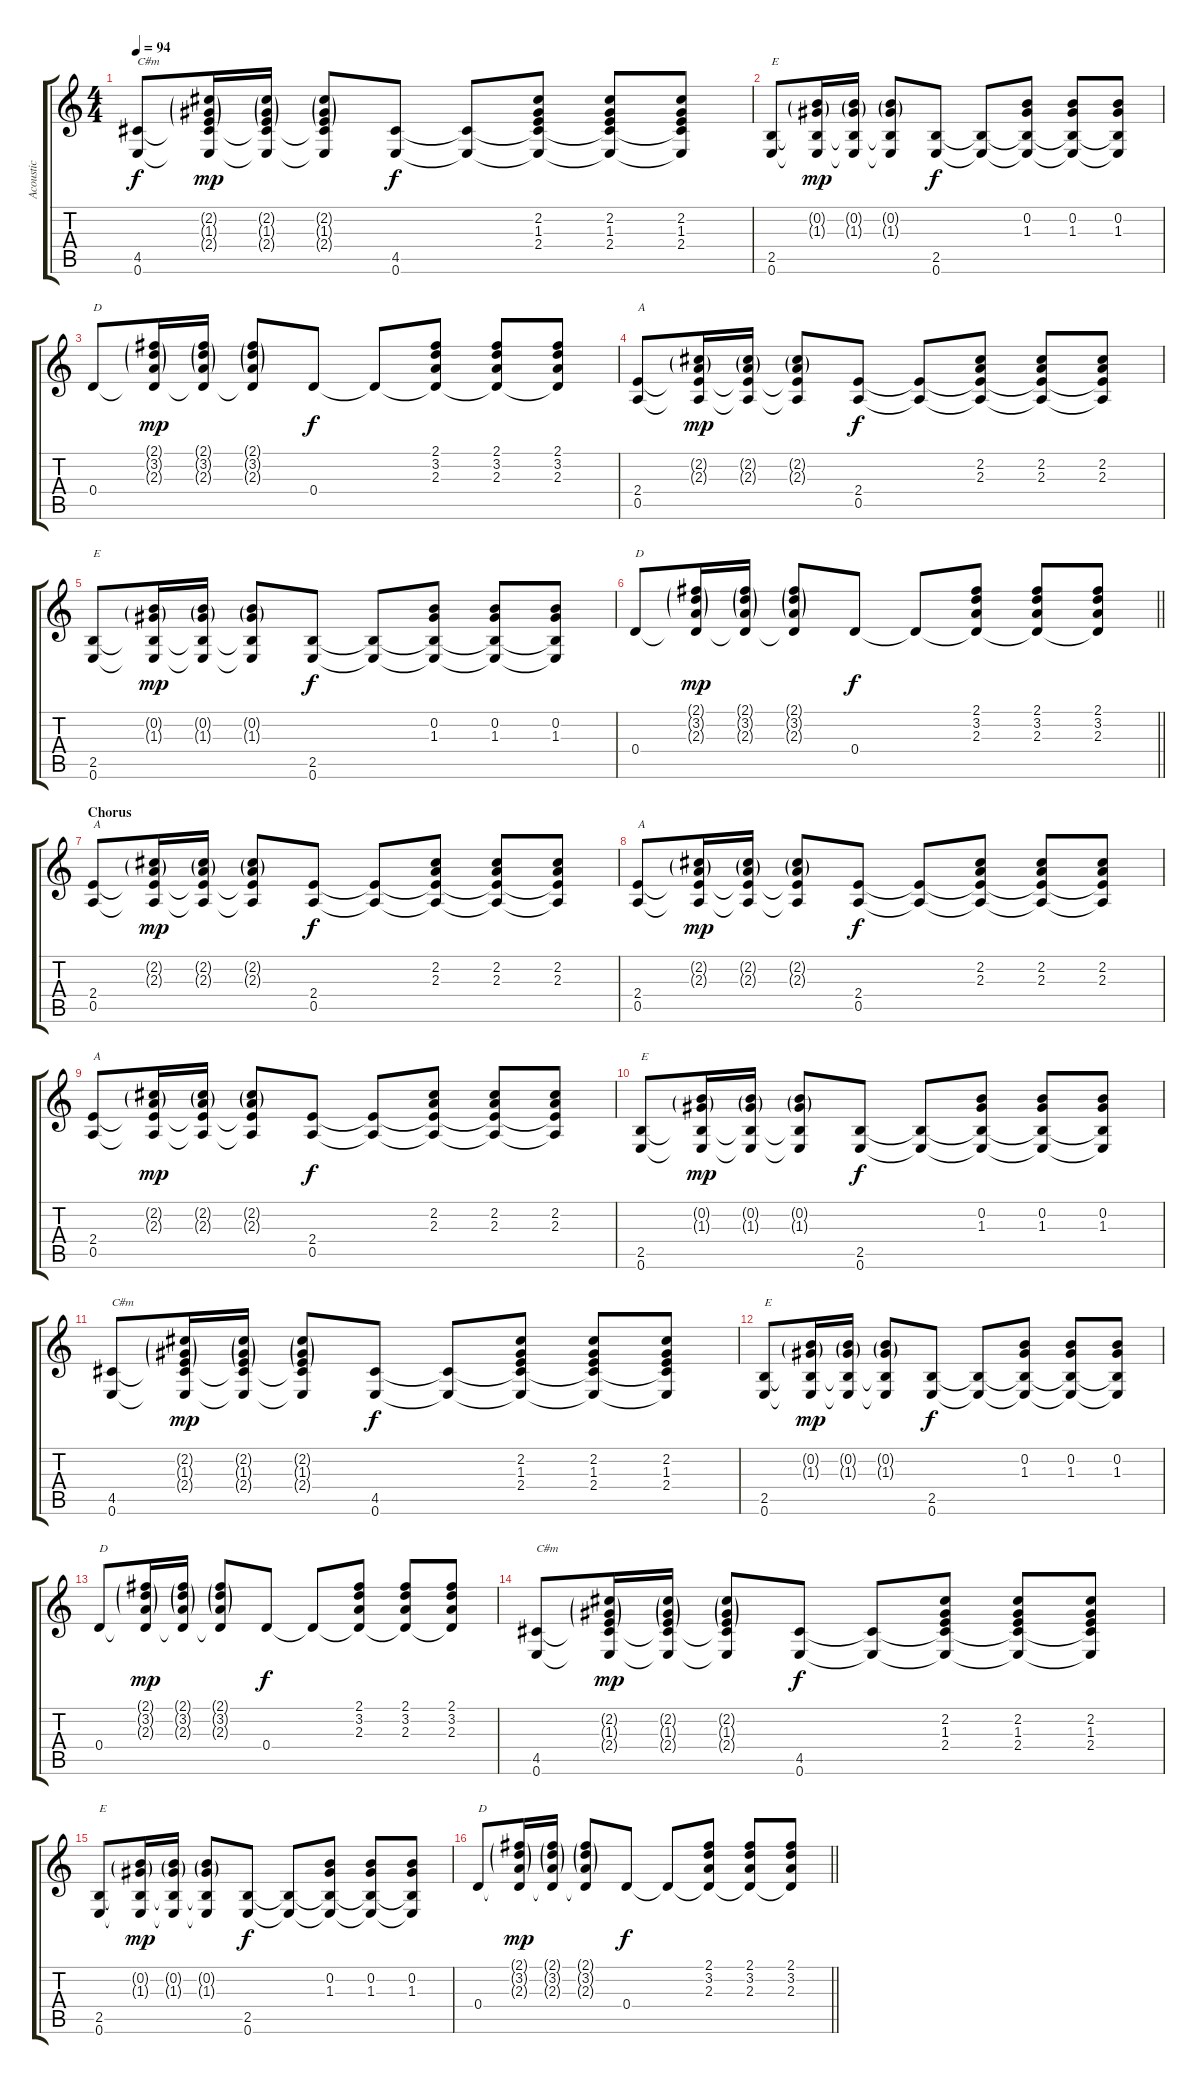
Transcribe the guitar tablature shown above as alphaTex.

\track ("Acoustic" "Acoustic") {instrument acousticguitarsteel}
\staff {score tabs}
\tuning (E4 B3 G3 D3 A2 E2) {hide}
\ts (4 4)
\tempo 94
\clef g2
\ks c
(4.5 0.6).8{txt "C#m" dy f} (2.2{g} 1.3{g} 2.4{g} 4.5{t} 0.6{t}).16{dy mp} (2.2{g} 1.3{g} 2.4{g} 4.5{t} 0.6{t}).16 (2.2{g} 1.3{g} 2.4{g} 4.5{t} 0.6{t}).8 (4.5 0.6).8{dy f} (4.5{t} 0.6{t}).8 (2.2 1.3 2.4 4.5{t} 0.6{t}).8 (2.2 1.3 2.4 4.5{t} 0.6{t}).8 (2.2 1.3 2.4 4.5{t} 0.6{t}).8 |
(2.5 0.6).8{txt "E"} (0.2{g} 1.3{g} 2.5{t} 0.6{t}).16{dy mp} (0.2{g} 1.3{g} 2.5{t} 0.6{t}).16 (0.2{g} 1.3{g} 2.5{t} 0.6{t}).8 (2.5 0.6).8{dy f} (2.5{t} 0.6{t}).8 (0.2 1.3 2.5{t} 0.6{t}).8 (0.2 1.3 2.5{t} 0.6{t}).8 (0.2 1.3 2.5{t} 0.6{t}).8 |
0.4.8{txt "D"} (2.1{g} 3.2{g} 2.3{g} 0.4{t}).16{dy mp} (2.1{g} 3.2{g} 2.3{g} 0.4{t}).16 (2.1{g} 3.2{g} 2.3{g} 0.4{t}).8 0.4.8{dy f} 0.4{t}.8 (2.1 3.2 2.3 0.4{t}).8 (2.1 3.2 2.3 0.4{t}).8 (2.1 3.2 2.3 0.4{t}).8 |
(2.4 0.5).8{txt "A"} (2.2{g} 2.3{g} 2.4{t} 0.5{t}).16{dy mp} (2.2{g} 2.3{g} 2.4{t} 0.5{t}).16 (2.2{g} 2.3{g} 2.4{t} 0.5{t}).8 (2.4 0.5).8{dy f} (2.4{t} 0.5{t}).8 (2.2 2.3 2.4{t} 0.5{t}).8 (2.2 2.3 2.4{t} 0.5{t}).8 (2.2 2.3 2.4{t} 0.5{t}).8 |
(2.5 0.6).8{txt "E"} (0.2{g} 1.3{g} 2.5{t} 0.6{t}).16{dy mp} (0.2{g} 1.3{g} 2.5{t} 0.6{t}).16 (0.2{g} 1.3{g} 2.5{t} 0.6{t}).8 (2.5 0.6).8{dy f} (2.5{t} 0.6{t}).8 (0.2 1.3 2.5{t} 0.6{t}).8 (0.2 1.3 2.5{t} 0.6{t}).8 (0.2 1.3 2.5{t} 0.6{t}).8 |
\barLineRight lightlight
0.4.8{txt "D"} (2.1{g} 3.2{g} 2.3{g} 0.4{t}).16{dy mp} (2.1{g} 3.2{g} 2.3{g} 0.4{t}).16 (2.1{g} 3.2{g} 2.3{g} 0.4{t}).8 0.4.8{dy f} 0.4{t}.8 (2.1 3.2 2.3 0.4{t}).8 (2.1 3.2 2.3 0.4{t}).8 (2.1 3.2 2.3 0.4{t}).8 |
\section ("" "Chorus")
(2.4 0.5).8{txt "A"} (2.2{g} 2.3{g} 2.4{t} 0.5{t}).16{dy mp} (2.2{g} 2.3{g} 2.4{t} 0.5{t}).16 (2.2{g} 2.3{g} 2.4{t} 0.5{t}).8 (2.4 0.5).8{dy f} (2.4{t} 0.5{t}).8 (2.2 2.3 2.4{t} 0.5{t}).8 (2.2 2.3 2.4{t} 0.5{t}).8 (2.2 2.3 2.4{t} 0.5{t}).8 |
(2.4 0.5).8{txt "A"} (2.2{g} 2.3{g} 2.4{t} 0.5{t}).16{dy mp} (2.2{g} 2.3{g} 2.4{t} 0.5{t}).16 (2.2{g} 2.3{g} 2.4{t} 0.5{t}).8 (2.4 0.5).8{dy f} (2.4{t} 0.5{t}).8 (2.2 2.3 2.4{t} 0.5{t}).8 (2.2 2.3 2.4{t} 0.5{t}).8 (2.2 2.3 2.4{t} 0.5{t}).8 |
(2.4 0.5).8{txt "A"} (2.2{g} 2.3{g} 2.4{t} 0.5{t}).16{dy mp} (2.2{g} 2.3{g} 2.4{t} 0.5{t}).16 (2.2{g} 2.3{g} 2.4{t} 0.5{t}).8 (2.4 0.5).8{dy f} (2.4{t} 0.5{t}).8 (2.2 2.3 2.4{t} 0.5{t}).8 (2.2 2.3 2.4{t} 0.5{t}).8 (2.2 2.3 2.4{t} 0.5{t}).8 |
(2.5 0.6).8{txt "E"} (0.2{g} 1.3{g} 2.5{t} 0.6{t}).16{dy mp} (0.2{g} 1.3{g} 2.5{t} 0.6{t}).16 (0.2{g} 1.3{g} 2.5{t} 0.6{t}).8 (2.5 0.6).8{dy f} (2.5{t} 0.6{t}).8 (0.2 1.3 2.5{t} 0.6{t}).8 (0.2 1.3 2.5{t} 0.6{t}).8 (0.2 1.3 2.5{t} 0.6{t}).8 |
(4.5 0.6).8{txt "C#m"} (2.2{g} 1.3{g} 2.4{g} 4.5{t} 0.6{t}).16{dy mp} (2.2{g} 1.3{g} 2.4{g} 4.5{t} 0.6{t}).16 (2.2{g} 1.3{g} 2.4{g} 4.5{t} 0.6{t}).8 (4.5 0.6).8{dy f} (4.5{t} 0.6{t}).8 (2.2 1.3 2.4 4.5{t} 0.6{t}).8 (2.2 1.3 2.4 4.5{t} 0.6{t}).8 (2.2 1.3 2.4 4.5{t} 0.6{t}).8 |
(2.5 0.6).8{txt "E"} (0.2{g} 1.3{g} 2.5{t} 0.6{t}).16{dy mp} (0.2{g} 1.3{g} 2.5{t} 0.6{t}).16 (0.2{g} 1.3{g} 2.5{t} 0.6{t}).8 (2.5 0.6).8{dy f} (2.5{t} 0.6{t}).8 (0.2 1.3 2.5{t} 0.6{t}).8 (0.2 1.3 2.5{t} 0.6{t}).8 (0.2 1.3 2.5{t} 0.6{t}).8 |
0.4.8{txt "D"} (2.1{g} 3.2{g} 2.3{g} 0.4{t}).16{dy mp} (2.1{g} 3.2{g} 2.3{g} 0.4{t}).16 (2.1{g} 3.2{g} 2.3{g} 0.4{t}).8 0.4.8{dy f} 0.4{t}.8 (2.1 3.2 2.3 0.4{t}).8 (2.1 3.2 2.3 0.4{t}).8 (2.1 3.2 2.3 0.4{t}).8 |
(4.5 0.6).8{txt "C#m"} (2.2{g} 1.3{g} 2.4{g} 4.5{t} 0.6{t}).16{dy mp} (2.2{g} 1.3{g} 2.4{g} 4.5{t} 0.6{t}).16 (2.2{g} 1.3{g} 2.4{g} 4.5{t} 0.6{t}).8 (4.5 0.6).8{dy f} (4.5{t} 0.6{t}).8 (2.2 1.3 2.4 4.5{t} 0.6{t}).8 (2.2 1.3 2.4 4.5{t} 0.6{t}).8 (2.2 1.3 2.4 4.5{t} 0.6{t}).8 |
(2.5 0.6).8{txt "E"} (0.2{g} 1.3{g} 2.5{t} 0.6{t}).16{dy mp} (0.2{g} 1.3{g} 2.5{t} 0.6{t}).16 (0.2{g} 1.3{g} 2.5{t} 0.6{t}).8 (2.5 0.6).8{dy f} (2.5{t} 0.6{t}).8 (0.2 1.3 2.5{t} 0.6{t}).8 (0.2 1.3 2.5{t} 0.6{t}).8 (0.2 1.3 2.5{t} 0.6{t}).8 |
\barLineRight lightlight
0.4.8{txt "D"} (2.1{g} 3.2{g} 2.3{g} 0.4{t}).16{dy mp} (2.1{g} 3.2{g} 2.3{g} 0.4{t}).16 (2.1{g} 3.2{g} 2.3{g} 0.4{t}).8 0.4.8{dy f} 0.4{t}.8 (2.1 3.2 2.3 0.4{t}).8 (2.1 3.2 2.3 0.4{t}).8 (2.1 3.2 2.3 0.4{t}).8
